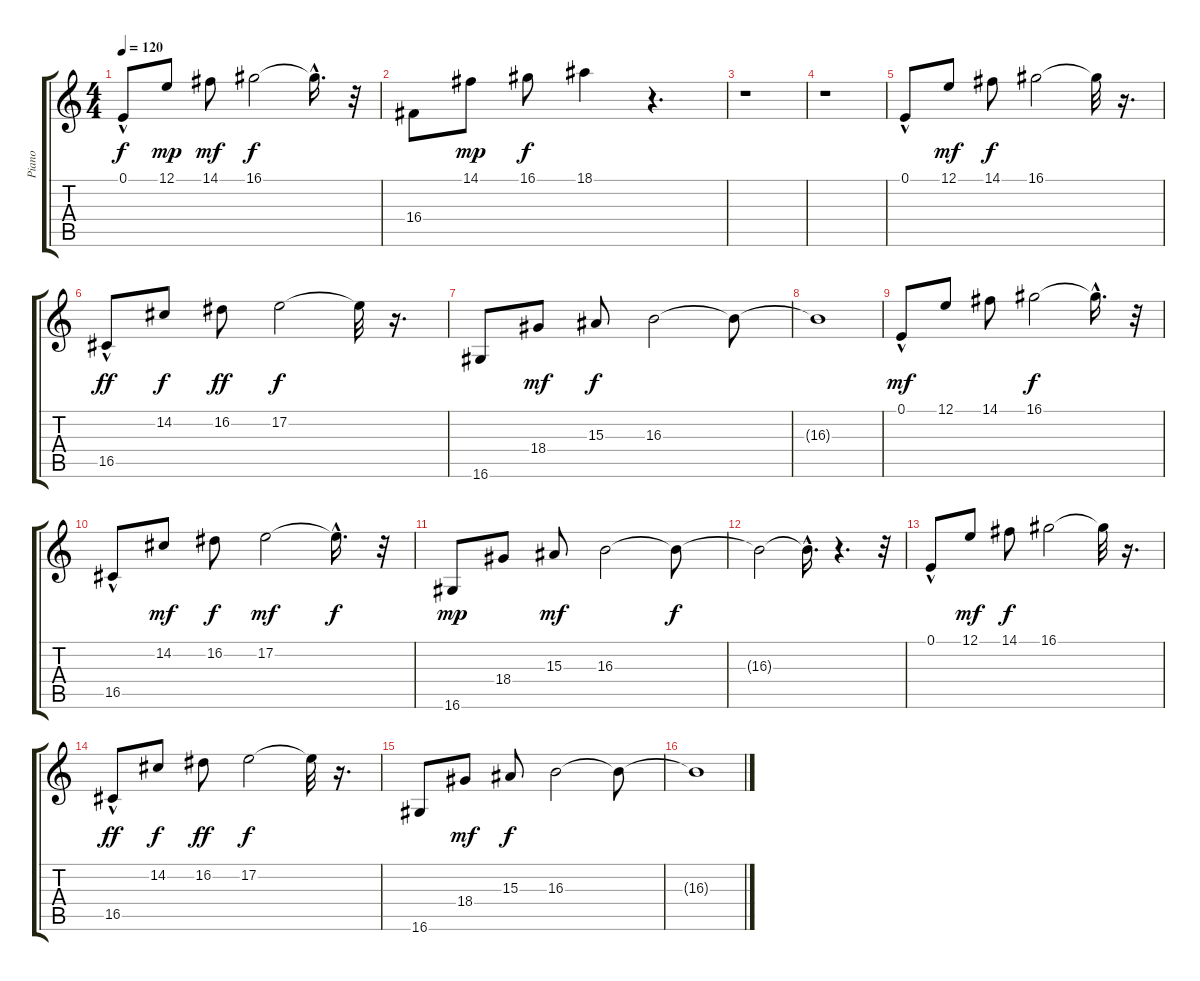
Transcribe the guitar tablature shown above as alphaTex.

\track ("Piano" "Piano") {instrument acousticgrandpiano}
\staff {score tabs}
\tuning (E4 B3 G3 D3 A2 E2) {hide}
\ts (4 4)
\tempo 120
\clef g2
\ks c
0.1{hac}.8{dy f} 12.1.8{dy mp} 14.1.8{dy mf} 16.1.2{dy f} 16.1{hac t}.16{d} r.32 |
16.4.8 14.1.8{dy mp} 16.1.8{dy f} 18.1.4 r.4{d} |
r.1 |
r.1 |
0.1{hac}.8 12.1.8{dy mf} 14.1.8{dy f} 16.1.2 16.1{t}.32 r.16{d} |
16.5{hac}.8{dy ff} 14.2.8{dy f} 16.2.8{dy ff} 17.2.2{dy f} 17.2{t}.32 r.16{d} |
16.6.8 18.4.8{dy mf} 15.3.8{dy f} 16.3.2 16.3{t}.8 |
16.3{t}.1 |
0.1{hac}.8{dy mf} 12.1.8 14.1.8 16.1.2{dy f} 16.1{hac t}.16{d} r.32 |
16.5{hac}.8 14.2.8{dy mf} 16.2.8{dy f} 17.2.2{dy mf} 17.2{hac t}.16{d dy f} r.32 |
16.6.8{dy mp} 18.4.8 15.3.8{dy mf} 16.3.2 16.3{t}.8{dy f} |
16.3{t}.2 16.3{hac t}.16{d} r.4{d} r.32 |
0.1{hac}.8 12.1.8{dy mf} 14.1.8{dy f} 16.1.2 16.1{t}.32 r.16{d} |
16.5{hac}.8{dy ff} 14.2.8{dy f} 16.2.8{dy ff} 17.2.2{dy f} 17.2{t}.32 r.16{d} |
16.6.8 18.4.8{dy mf} 15.3.8{dy f} 16.3.2 16.3{t}.8 |
16.3{t}.1
